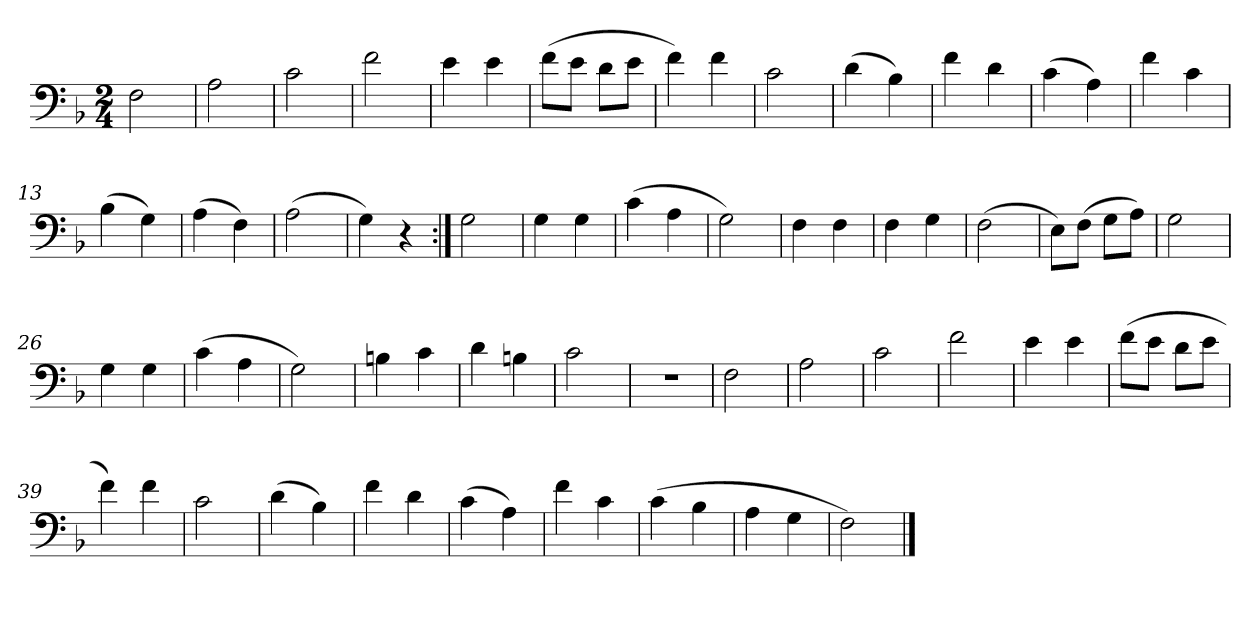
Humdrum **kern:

**kern
*part1
*staff1
!!LO:PB:g=z
*clefF4
*k[b-]
*F:
*M2/4
=1
2Fi\
=2
2Ai\
=3
2ci\
=4
2fi\
=5
4ei\
4ei\
=6
(8fi\L
8ei\J
8di\L
8ei\J
=7
4fi\)
4fi\
=8
2ci\
=9
(4di\
4B-i\)
=10
4fi\
4di\
=11
(4ci\
4Ai\)
!!LO:LB:g=z
=12
4fi\
4ci\
=13
(4B-i\
4Gi\)
=14
(4Ai\
4Fi\)
=15
(2Ai\
=16
4Gi\)
4r
=17:|!
2Gi\
=18
4Gi\
4Gi\
=19
(4ci\
4Ai\
=20
2Gi\)
=21
4Fi\
4Fi\
=22
4Fi\
4Gi\
!!LO:LB:g=z
=23
(2Fi\
=24
8Ei\L)
(8Fi\J
8Gi\L
8Ai\J)
=25
2Gi\
=26
4Gi\
4Gi\
=27
(4ci\
4Ai\
=28
2Gi\)
=29
4Bni\
4ci\
=30
4di\
4Bni\
=31
2ci\
=32
2r
=33
2Fi\
=34
2Ai\
!!LO:LB:g=z
=35
2ci\
=36
2fi\
=37
4ei\
4ei\
=38
(8fi\L
8ei\J
8di\L
8ei\J
=39
4fi\)
4fi\
=40
2ci\
=41
(4di\
4B-i\)
!!LO:LB:g=z
=42
4fi\
4di\
=43
(4ci\
4Ai\)
=44
4fi\
4ci\
=45
(4ci\
4B-i\
=46
4Ai\
4Gi\
=47
2Fi\)
==
*-
